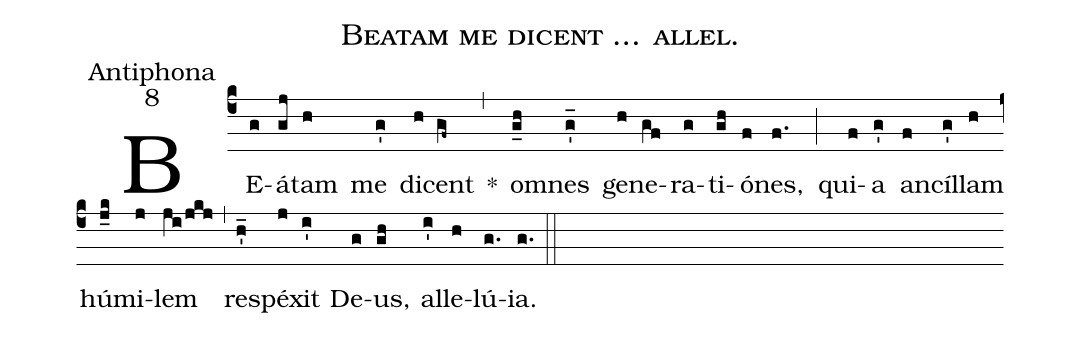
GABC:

name:Beatam me dicent ... allel.;
office-part:Antiphona;
mode:8;
%%
(c4) BE(g)á(gj)tam(h) me(g') di(h)cent(gf~) *(,) o(g_h)mnes(g'_) ge(h)ne(gf)ra(g)ti(gh)ó(f)nes,(f.) (;) qui(f)a(g') an(f)cíl(g')lam(h) hú(j_k)mi(j)lem(ji/jkj) (,) re(h'_)spé(j)xit(i') De(g)us,(gh) al(i')le(h)lú(g.)ia.(g.) (::)
